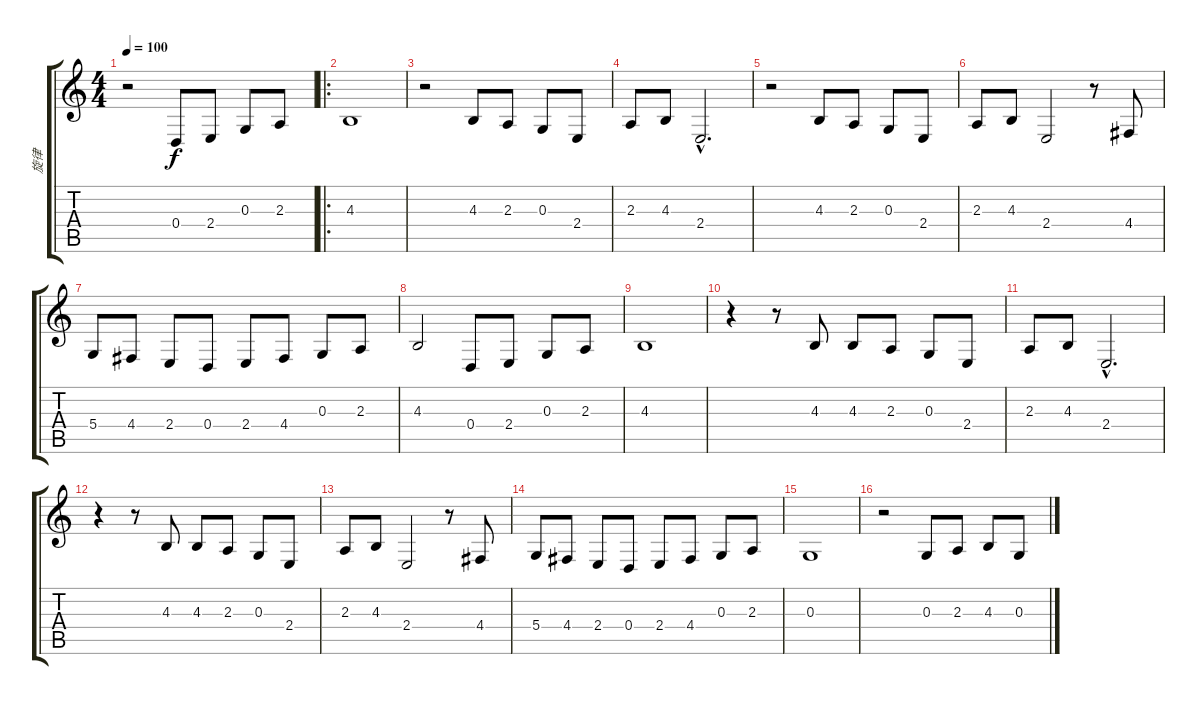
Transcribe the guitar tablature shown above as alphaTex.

\track ("旋律" "旋律") {instrument voiceoohs}
\staff {score tabs}
\tuning (E4 B3 G3 D3 A2 E2) {hide}
\ts (4 4)
\tempo 100
\clef g2
\ks c
r.2{dy f instrument voiceoohs} 0.4.8 2.4.8 0.3.8 2.3.8 |
\ro
4.3.1 |
r.2 4.3.8 2.3.8 0.3.8 2.4.8 |
2.3.8 4.3.8 2.4{hac}.2{d} |
r.2 4.3.8 2.3.8 0.3.8 2.4.8 |
2.3.8 4.3.8 2.4.2 r.8 4.4.8 |
5.4.8 4.4.8 2.4.8 0.4.8 2.4.8 4.4.8 0.3.8 2.3.8 |
4.3.2 0.4.8 2.4.8 0.3.8 2.3.8 |
4.3.1 |
r.4 r.8 4.3.8 4.3.8 2.3.8 0.3.8 2.4.8 |
2.3.8 4.3.8 2.4{hac}.2{d} |
r.4 r.8 4.3.8 4.3.8 2.3.8 0.3.8 2.4.8 |
2.3.8 4.3.8 2.4.2 r.8 4.4.8 |
5.4.8 4.4.8 2.4.8 0.4.8 2.4.8 4.4.8 0.3.8 2.3.8 |
0.3.1 |
r.2 0.3.8 2.3.8 4.3.8 0.3.8
